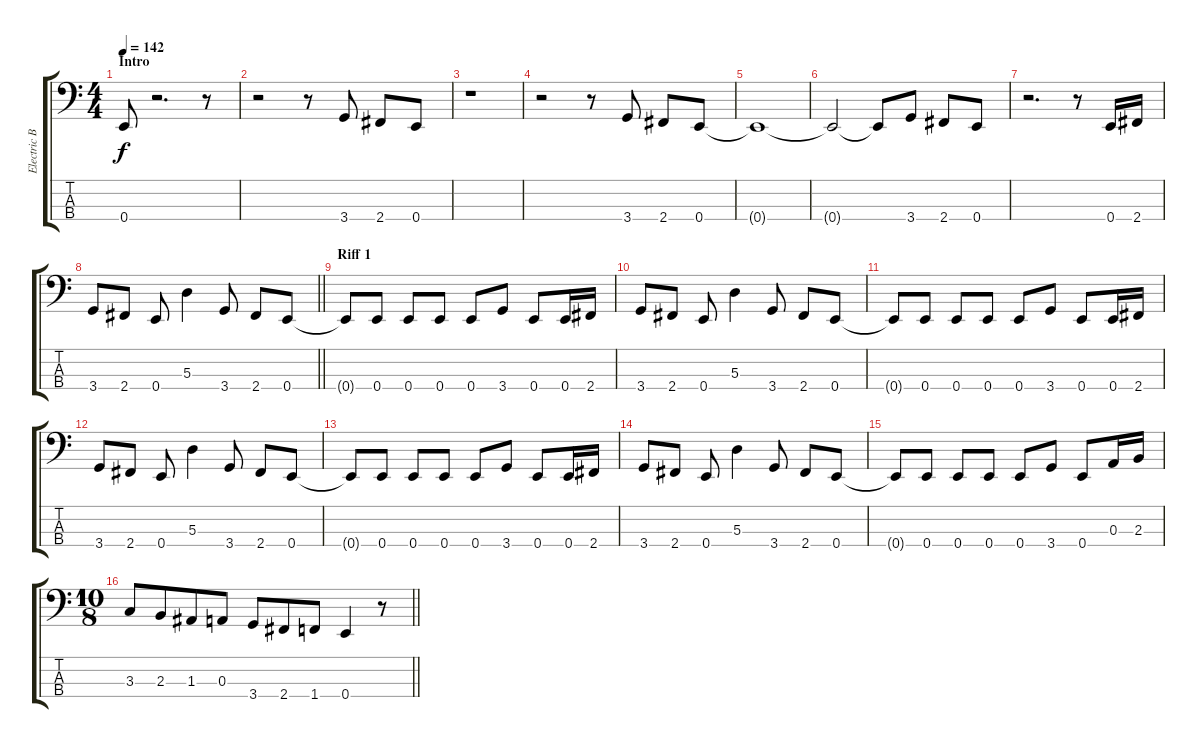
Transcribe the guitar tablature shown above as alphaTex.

\track ("Electric Bass" "Electric B") {instrument electricbassfinger}
\staff {score tabs}
\tuning (G2 D2 A1 E1) {hide}
\ts (4 4)
\section ("" "Intro")
\tempo 142
\clef f4
\ks c
0.4.8{dy f instrument electricbassfinger} r.2{d} r.8 |
r.2 r.8 3.4.8 2.4.8 0.4.8 |
r.1 |
r.2 r.8 3.4.8 2.4.8 0.4.8 |
0.4{t}.1 |
0.4{t}.2 0.4{t}.8 3.4.8 2.4.8 0.4.8 |
r.2{d} r.8 0.4.16 2.4.16 |
\barLineRight lightlight
3.4.8 2.4.8 0.4.8 5.3.4 3.4.8 2.4.8 0.4.8 |
\section ("" "Riff 1")
0.4{t}.8 0.4.8 0.4.8 0.4.8 0.4.8 3.4.8 0.4.8 0.4.16 2.4.16 |
3.4.8 2.4.8 0.4.8 5.3.4 3.4.8 2.4.8 0.4.8 |
0.4{t}.8 0.4.8 0.4.8 0.4.8 0.4.8 3.4.8 0.4.8 0.4.16 2.4.16 |
3.4.8 2.4.8 0.4.8 5.3.4 3.4.8 2.4.8 0.4.8 |
0.4{t}.8 0.4.8 0.4.8 0.4.8 0.4.8 3.4.8 0.4.8 0.4.16 2.4.16 |
3.4.8 2.4.8 0.4.8 5.3.4 3.4.8 2.4.8 0.4.8 |
0.4{t}.8 0.4.8 0.4.8 0.4.8 0.4.8 3.4.8 0.4.8 0.3.16 2.3.16 |
\ts (10 8)
\barLineRight lightlight
3.3.8 2.3.8 1.3.8 0.3.8 3.4.8 2.4.8 1.4.8 0.4.4 r.8
